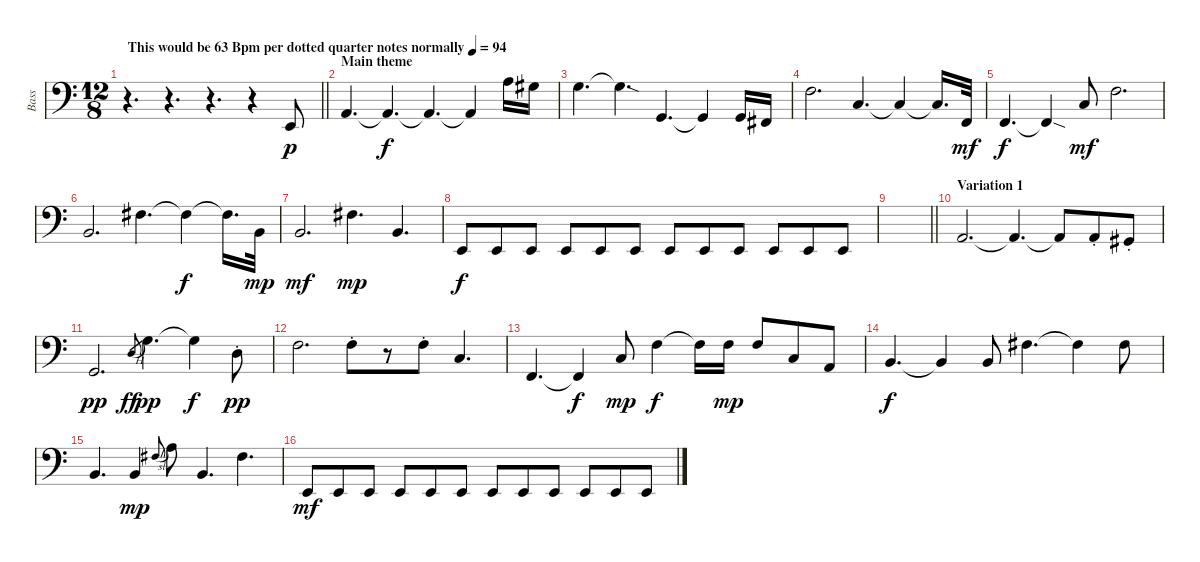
\track ("Bass" "Bass") {instrument electricbassfinger}
\staff {score}
\tuning (G2 D2 A1 E1) {hide}
\ts (12 8)
\tempo (94 "This would be 63 Bpm per dotted quarter notes normally")
\tempo 84
\tempo (94 "This would be 63 Bpm per dotted quarter notes normally")
\clef f4
\barLineRight lightlight
\ks c
r.4{d dy p instrument electricbassfinger} r.4{d} r.4{d} r.4 0.4.8 |
\section ("" "Main theme")
5.4.4{d} 5.4{t}.4{d dy f} 5.4{t}.4{d} 5.4{t}.4 7.2.16 6.2.16 |
5.2.4{d} 5.2{sod t}.4{d} 3.4.4{d} 3.4{t}.4 3.4.16 2.4.16 |
3.2.2{d} 3.3.4{d} 3.3{t}.4 3.3{t}.16{d} 1.4.32{dy mf} |
1.4.4{d dy f} 1.4{sod t}.4 3.3.8{dy mf} 3.2.2{d} |
2.3.2{d} 4.2.4{d} 4.2{t}.4{dy f} 4.2{t}.16{d} 2.3.32{dy mp} |
2.3.2{d dy mf} 4.2.4{d dy mp} 2.3.4{d} |
0.4.8{dy f} 0.4.8 0.4.8 0.4.8 0.4.8 0.4.8 0.4.8 0.4.8 0.4.8 0.4.8 0.4.8 0.4.8 |
\barLineRight lightlight
|
\section ("" "Variation 1")
5.4.2{d} 5.4{t}.4{d} 5.4{t}.8 5.4{st}.8 4.4{st}.8 |
3.4.2{d dy pp} 0.2{h}.8{gr dy ff} 5.2.4{d dy pp} 5.2{t}.4{dy f} 0.2{st}.8{dy pp} |
3.2.2{d} 3.2{st}.8 r.8 3.2{st}.8 3.3.4{d} |
1.4.4{d} 1.4{t}.4{dy f} 3.3.8{dy mp} 3.2.4{dy f} 3.2{t}.16 3.2.16{dy mp} 3.2.8 3.3.8 0.3.8 |
2.3.4{d dy f} 2.3{t}.4 2.3.8 4.2.4{d} 4.2{t}.4 4.2.8 |
2.3.4{d} 2.3.4{dy mp} 4.2{sl}.8{gr onbeat} 7.2.8 2.3.4{d} 4.2.4{d} |
0.4.8{dy mf} 0.4.8 0.4.8 0.4.8 0.4.8 0.4.8 0.4.8 0.4.8 0.4.8 0.4.8 0.4.8 0.4.8
